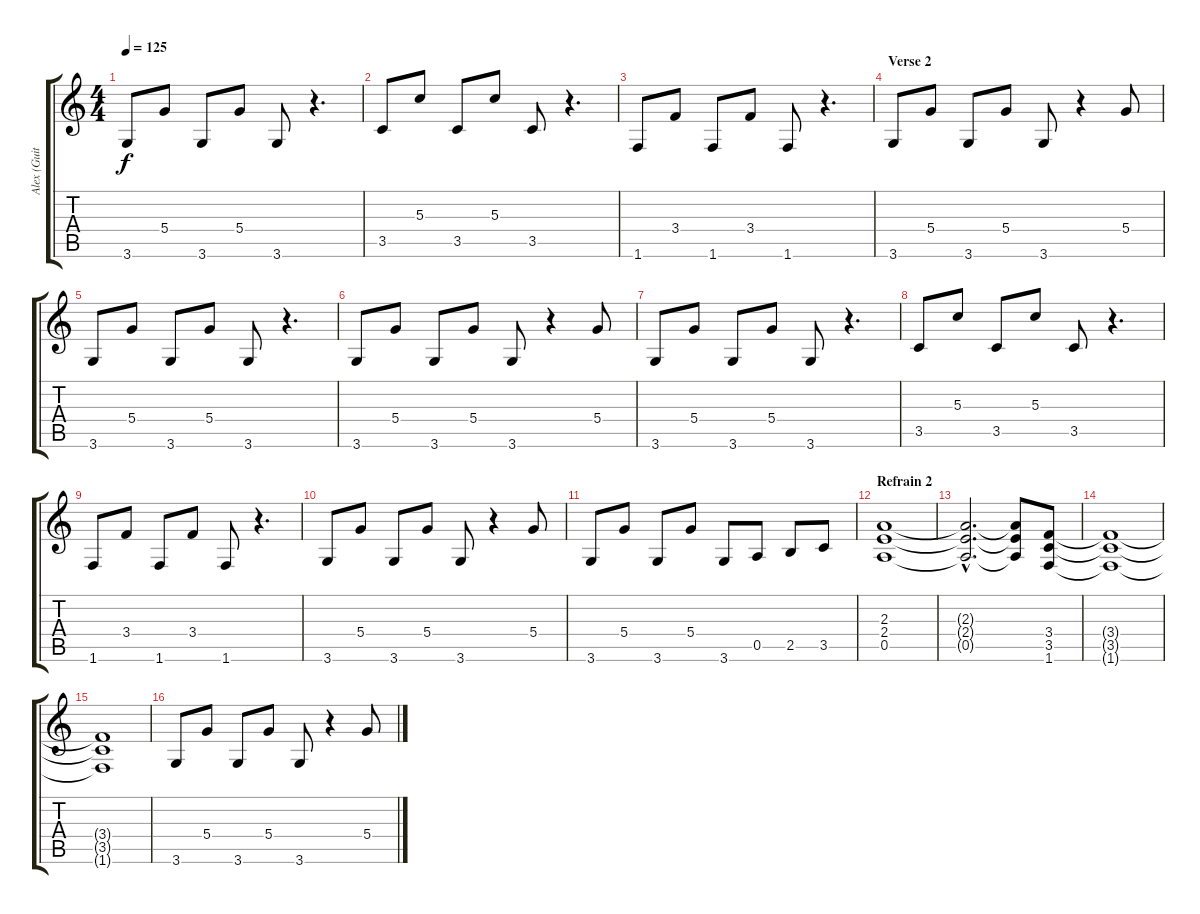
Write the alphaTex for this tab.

\track ("Alex (Guitar 1)" "Alex (Guit") {instrument distortionguitar}
\staff {score tabs}
\tuning (E4 B3 G3 D3 A2 E2) {hide}
\ts (4 4)
\tempo 125
\clef g2
\ks c
3.6.8{dy f} 5.4.8 3.6.8 5.4.8 3.6.8 r.4{d} |
3.5.8 5.3.8 3.5.8 5.3.8 3.5.8 r.4{d} |
1.6.8 3.4.8 1.6.8 3.4.8 1.6.8 r.4{d} |
\section ("" "Verse 2")
3.6.8 5.4.8 3.6.8 5.4.8 3.6.8 r.4 5.4.8 |
3.6.8 5.4.8 3.6.8 5.4.8 3.6.8 r.4{d} |
3.6.8 5.4.8 3.6.8 5.4.8 3.6.8 r.4 5.4.8 |
3.6.8 5.4.8 3.6.8 5.4.8 3.6.8 r.4{d} |
3.5.8 5.3.8 3.5.8 5.3.8 3.5.8 r.4{d} |
1.6.8 3.4.8 1.6.8 3.4.8 1.6.8 r.4{d} |
3.6.8 5.4.8 3.6.8 5.4.8 3.6.8 r.4 5.4.8 |
3.6.8 5.4.8 3.6.8 5.4.8 3.6.8 0.5.8 2.5.8 3.5.8 |
\section ("" "Refrain 2")
(2.3 2.4 0.5).1 |
(2.3{hac t} 2.4{hac t} 0.5{hac t}).2{d} (2.3{t} 2.4{t} 0.5{t}).8 (3.4 3.5 1.6).8 |
(3.4{t} 3.5{t} 1.6{t}).1 |
(3.4{t} 3.5{t} 1.6{t}).1 |
3.6.8 5.4.8 3.6.8 5.4.8 3.6.8 r.4 5.4.8
